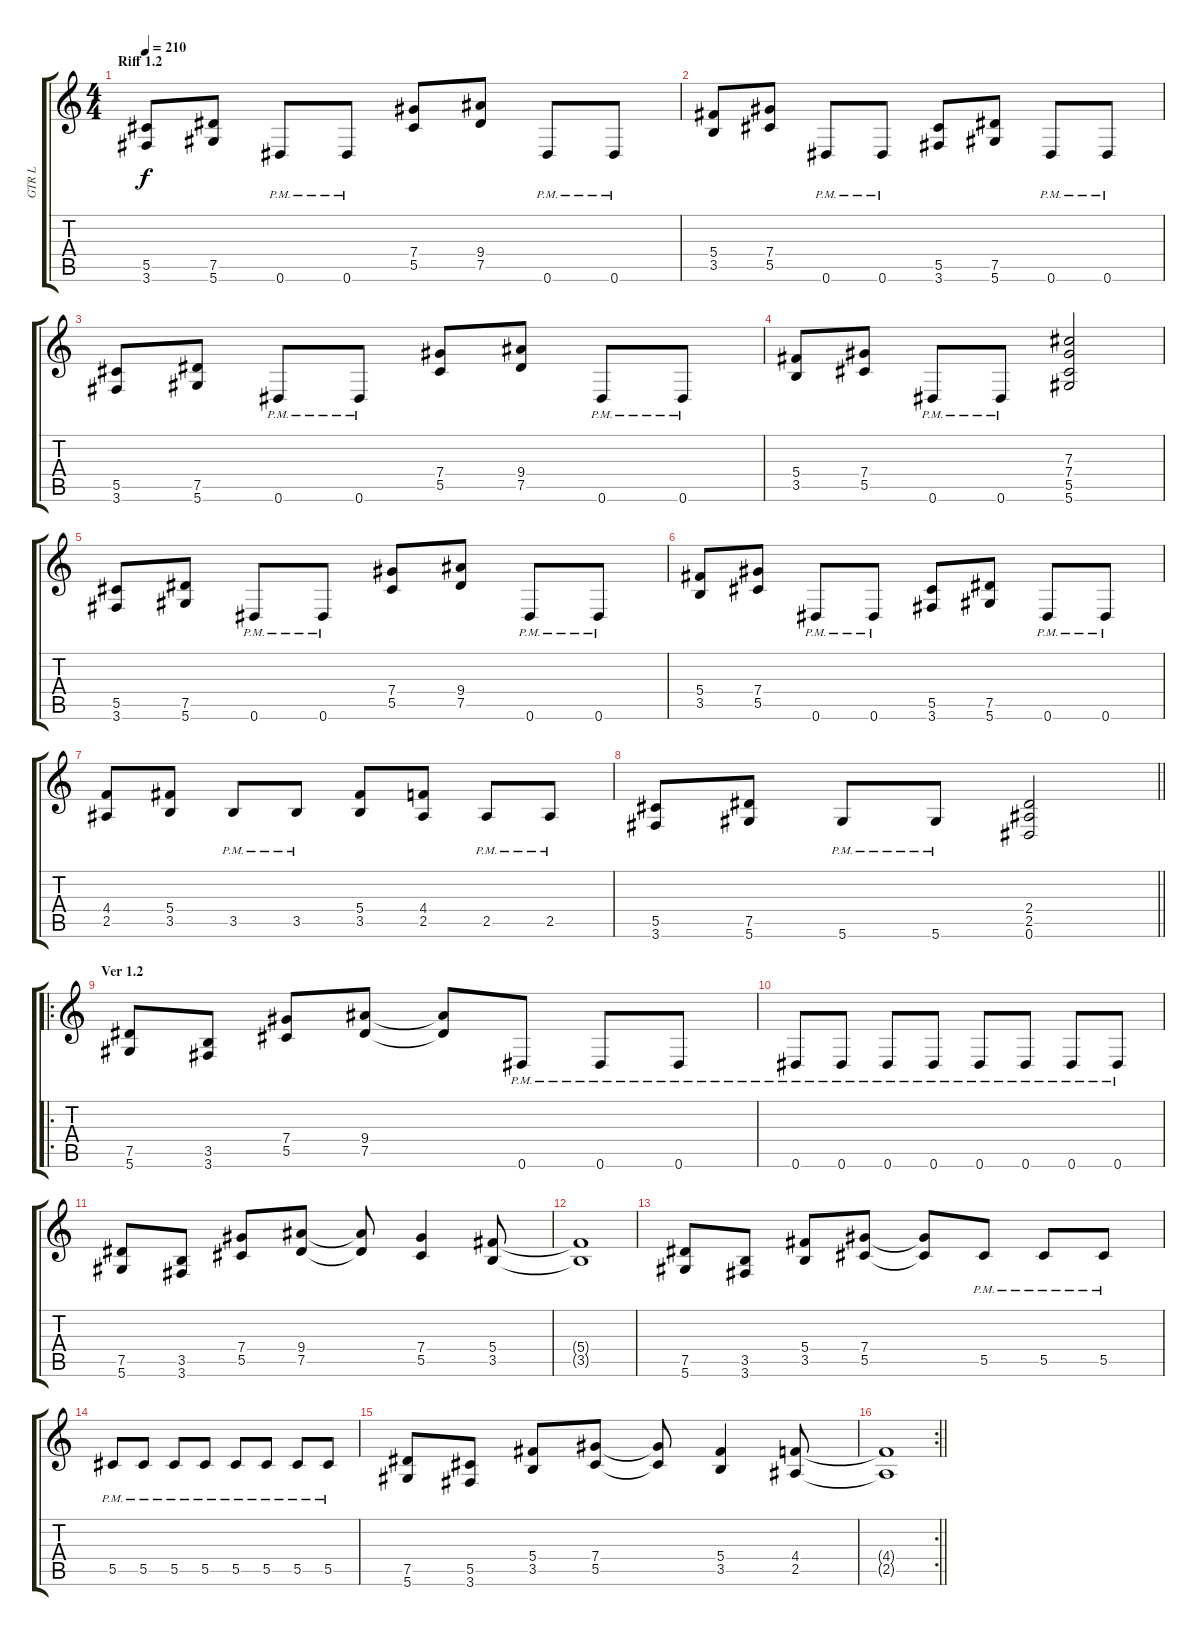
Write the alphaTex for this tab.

\track ("GTR L" "GTR L") {instrument distortionguitar}
\staff {score tabs}
\tuning (Eb4 Bb3 Gb3 Db3 Ab2 Eb2) {hide}
\ts (4 4)
\section ("" "Riff 1.2")
\tempo 210
\clef g2
\ks c
(5.5 3.6).8{dy f} (7.5 5.6).8 0.6{pm}.8 0.6{pm}.8 (7.4 5.5).8 (9.4 7.5).8 0.6{pm}.8 0.6{pm}.8 |
(5.4 3.5).8 (7.4 5.5).8 0.6{pm}.8 0.6{pm}.8 (5.5 3.6).8 (7.5 5.6).8 0.6{pm}.8 0.6{pm}.8 |
(5.5 3.6).8 (7.5 5.6).8 0.6{pm}.8 0.6{pm}.8 (7.4 5.5).8 (9.4 7.5).8 0.6{pm}.8 0.6{pm}.8 |
(5.4 3.5).8 (7.4 5.5).8 0.6{pm}.8 0.6{pm}.8 (7.3 7.4 5.5 5.6).2 |
(5.5 3.6).8 (7.5 5.6).8 0.6{pm}.8 0.6{pm}.8 (7.4 5.5).8 (9.4 7.5).8 0.6{pm}.8 0.6{pm}.8 |
(5.4 3.5).8 (7.4 5.5).8 0.6{pm}.8 0.6{pm}.8 (5.5 3.6).8 (7.5 5.6).8 0.6{pm}.8 0.6{pm}.8 |
(4.4 2.5).8 (5.4 3.5).8 3.5{pm}.8 3.5{pm}.8 (5.4 3.5).8 (4.4 2.5).8 2.5{pm}.8 2.5{pm}.8 |
\barLineRight lightlight
(5.5 3.6).8 (7.5 5.6).8 5.6{pm}.8 5.6{pm}.8 (2.4 2.5 0.6).2 |
\ro
\section ("" "Ver 1.2")
(7.5 5.6).8 (3.5 3.6).8 (7.4 5.5).8 (9.4 7.5).8 (9.4{t} 7.5{t}).8 0.6{pm}.8 0.6{pm}.8 0.6{pm}.8 |
0.6{pm}.8 0.6{pm}.8 0.6{pm}.8 0.6{pm}.8 0.6{pm}.8 0.6{pm}.8 0.6{pm}.8 0.6{pm}.8 |
(7.5 5.6).8 (3.5 3.6).8 (7.4 5.5).8 (9.4 7.5).8 (9.4{t} 7.5{t}).8 (7.4 5.5).4 (5.4 3.5).8 |
(5.4{t} 3.5{t}).1 |
(7.5 5.6).8 (3.5 3.6).8 (5.4 3.5).8 (7.4 5.5).8 (7.4{t} 5.5{t}).8 5.5{pm}.8 5.5{pm}.8 5.5{pm}.8 |
5.5{pm}.8 5.5{pm}.8 5.5{pm}.8 5.5{pm}.8 5.5{pm}.8 5.5{pm}.8 5.5{pm}.8 5.5{pm}.8 |
(7.5 5.6).8 (5.5 3.6).8 (5.4 3.5).8 (7.4 5.5).8 (7.4{t} 5.5{t}).8 (5.4 3.5).4 (4.4 2.5).8 |
\rc 2
\barLineRight lightlight
(4.4{t} 2.5{t}).1
